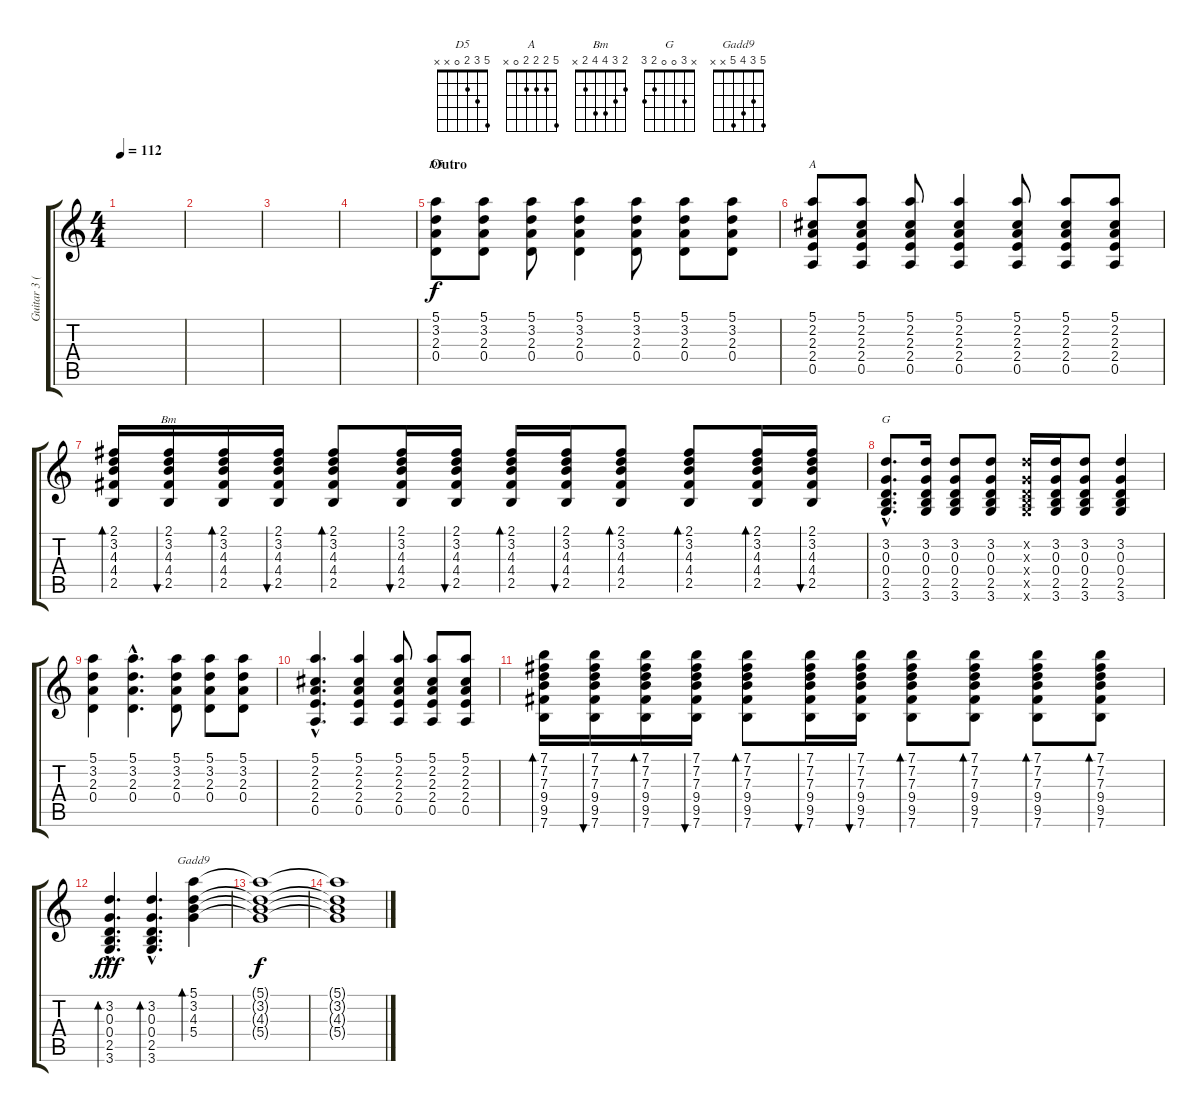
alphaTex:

\track ("Guitar 3 (Electric)" "Guitar 3 (") {instrument electricguitarclean}
\staff {score tabs}
\tuning (E4 B3 G3 D3 A2 E2) {hide}
\chord ("D5" 5 3 2 0 x x)
\chord ("A" 5 2 2 2 0 x)
\chord ("Bm" 2 3 4 4 2 x)
\chord ("G" x 3 0 0 2 3)
\chord ("Gadd9" 5 3 4 5 x x)
\ts (4 4)
\tempo 112
\clef g2
\ks c
|
|
|
|
\section ("" "Outro")
(5.1 3.2 2.3 0.4).8{ch "D5" volume 11} (5.1 3.2 2.3 0.4).8 (5.1 3.2 2.3 0.4).8 (5.1 3.2 2.3 0.4).4 (5.1 3.2 2.3 0.4).8 (5.1 3.2 2.3 0.4).8 (5.1 3.2 2.3 0.4).8 |
(5.1 2.2 2.3 2.4 0.5).8{ch "A"} (5.1 2.2 2.3 2.4 0.5).8 (5.1 2.2 2.3 2.4 0.5).8 (5.1 2.2 2.3 2.4 0.5).4 (5.1 2.2 2.3 2.4 0.5).8 (5.1 2.2 2.3 2.4 0.5).8 (5.1 2.2 2.3 2.4 0.5).8 |
(2.1 3.2 4.3 4.4 2.5).16{bd 60 volume 9} (2.1 3.2 4.3 4.4 2.5).16{bu 60 ch "Bm"} (2.1 3.2 4.3 4.4 2.5).16{bd 60} (2.1 3.2 4.3 4.4 2.5).16{bu 60} (2.1 3.2 4.3 4.4 2.5).8{bd 60} (2.1 3.2 4.3 4.4 2.5).16{bu 60} (2.1 3.2 4.3 4.4 2.5).16{bu 60} (2.1 3.2 4.3 4.4 2.5).16{bd 60} (2.1 3.2 4.3 4.4 2.5).16{bu 60} (2.1 3.2 4.3 4.4 2.5).8{bd 60} (2.1 3.2 4.3 4.4 2.5).8{bd 60} (2.1 3.2 4.3 4.4 2.5).16{bd 60} (2.1 3.2 4.3 4.4 2.5).16{bu 60} |
(3.2{hac} 0.3{hac} 0.4{hac} 2.5{hac} 3.6{hac}).8{d ch "G"} (3.2 0.3 0.4 2.5 3.6).16 (3.2 0.3 0.4 2.5 3.6).8 (3.2 0.3 0.4 2.5 3.6).8 (3.2{x} 0.3{x} 0.4{x} 2.5{x} 3.6{x}).16 (3.2 0.3 0.4 2.5 3.6).16 (3.2 0.3 0.4 2.5 3.6).8 (3.2 0.3 0.4 2.5 3.6).4 |
(5.1 3.2 2.3 0.4).4{volume 11} (5.1{hac} 3.2{hac} 2.3{hac} 0.4{hac}).4{d} (5.1 3.2 2.3 0.4).8 (5.1 3.2 2.3 0.4).8 (5.1 3.2 2.3 0.4).8 |
(5.1{hac} 2.2{hac} 2.3{hac} 2.4{hac} 0.5{hac}).4{d} (5.1 2.2 2.3 2.4 0.5).4 (5.1 2.2 2.3 2.4 0.5).8 (5.1 2.2 2.3 2.4 0.5).8 (5.1 2.2 2.3 2.4 0.5).8 |
(7.1 7.2 7.3 9.4 9.5 7.6).16{bd 60 volume 9} (7.1 7.2 7.3 9.4 9.5 7.6).16{bu 60} (7.1 7.2 7.3 9.4 9.5 7.6).16{bd 60} (7.1 7.2 7.3 9.4 9.5 7.6).16{bu 60} (7.1 7.2 7.3 9.4 9.5 7.6).8{bd 60} (7.1 7.2 7.3 9.4 9.5 7.6).16{bu 60} (7.1 7.2 7.3 9.4 9.5 7.6).16{bu 60} (7.1 7.2 7.3 9.4 9.5 7.6).8{bd 60} (7.1 7.2 7.3 9.4 9.5 7.6).8{bd 60} (7.1 7.2 7.3 9.4 9.5 7.6).8{bd 60} (7.1 7.2 7.3 9.4 9.5 7.6).8{bd 60} |
(3.2{hac} 0.3{hac} 0.4{hac} 2.5{hac} 3.6{hac}).4{d bd 60 dy fff volume 12} (3.2{hac} 0.3{hac} 0.4{hac} 2.5{hac} 3.6{hac}).4{d bd 60} (5.1 3.2 4.3 5.4).4{bd 120 ch "Gadd9"} |
(5.1{t} 3.2{t} 4.3{t} 5.4{t}).1{dy f} |
(5.1{t} 3.2{t} 4.3{t} 5.4{t}).1
